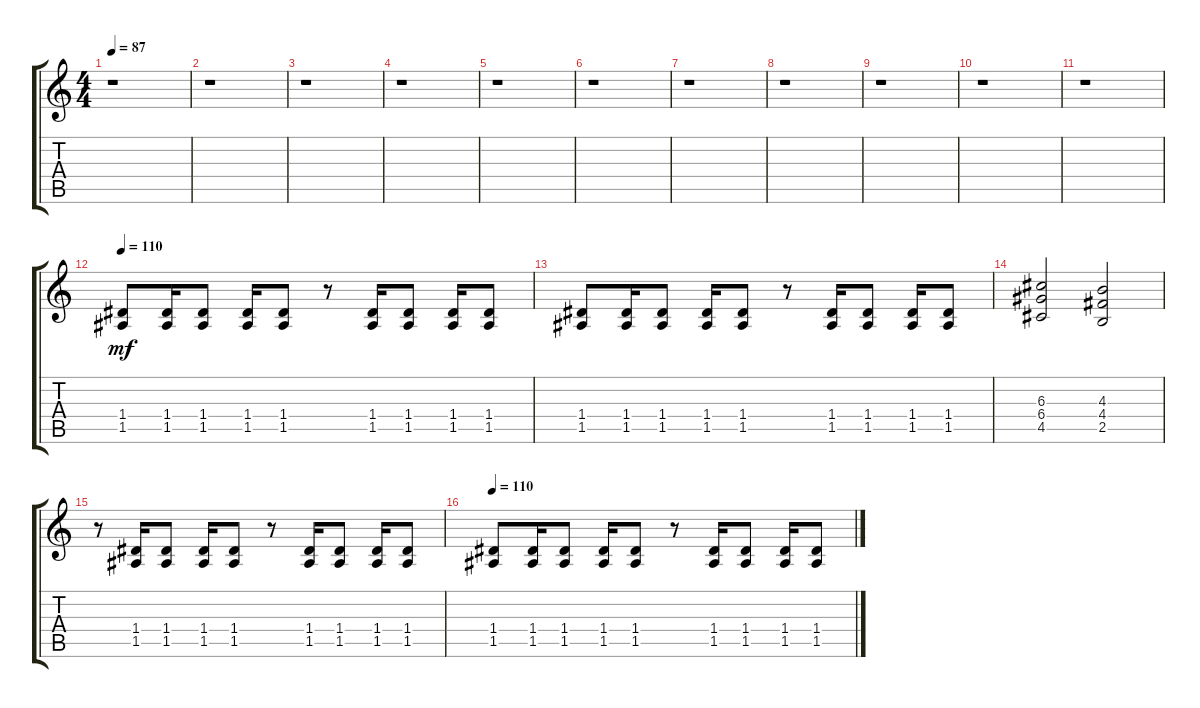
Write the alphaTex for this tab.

\track "" {instrument distortionguitar}
\staff {score tabs}
\tuning (E4 B3 G3 D3 A2 E2) {hide}
\ts (4 4)
\tempo 87
\clef g2
\ks c
r.1{dy mf} |
r.1 |
r.1 |
r.1 |
r.1 |
r.1 |
r.1 |
r.1 |
r.1 |
r.1 |
r.1 |
\tempo 110
(1.4 1.5).8 (1.4 1.5).16 (1.4 1.5).8 (1.4 1.5).16 (1.4 1.5).8 r.8 (1.4 1.5).16 (1.4 1.5).8 (1.4 1.5).16 (1.4 1.5).8 |
(1.4 1.5).8 (1.4 1.5).16 (1.4 1.5).8 (1.4 1.5).16 (1.4 1.5).8 r.8 (1.4 1.5).16 (1.4 1.5).8 (1.4 1.5).16 (1.4 1.5).8 |
(6.3 6.4 4.5).2 (4.3 4.4 2.5).2 |
r.8 (1.4 1.5).16 (1.4 1.5).8 (1.4 1.5).16 (1.4 1.5).8 r.8 (1.4 1.5).16 (1.4 1.5).8 (1.4 1.5).16 (1.4 1.5).8 |
\tempo 110
(1.4 1.5).8 (1.4 1.5).16 (1.4 1.5).8 (1.4 1.5).16 (1.4 1.5).8 r.8 (1.4 1.5).16 (1.4 1.5).8 (1.4 1.5).16 (1.4 1.5).8
